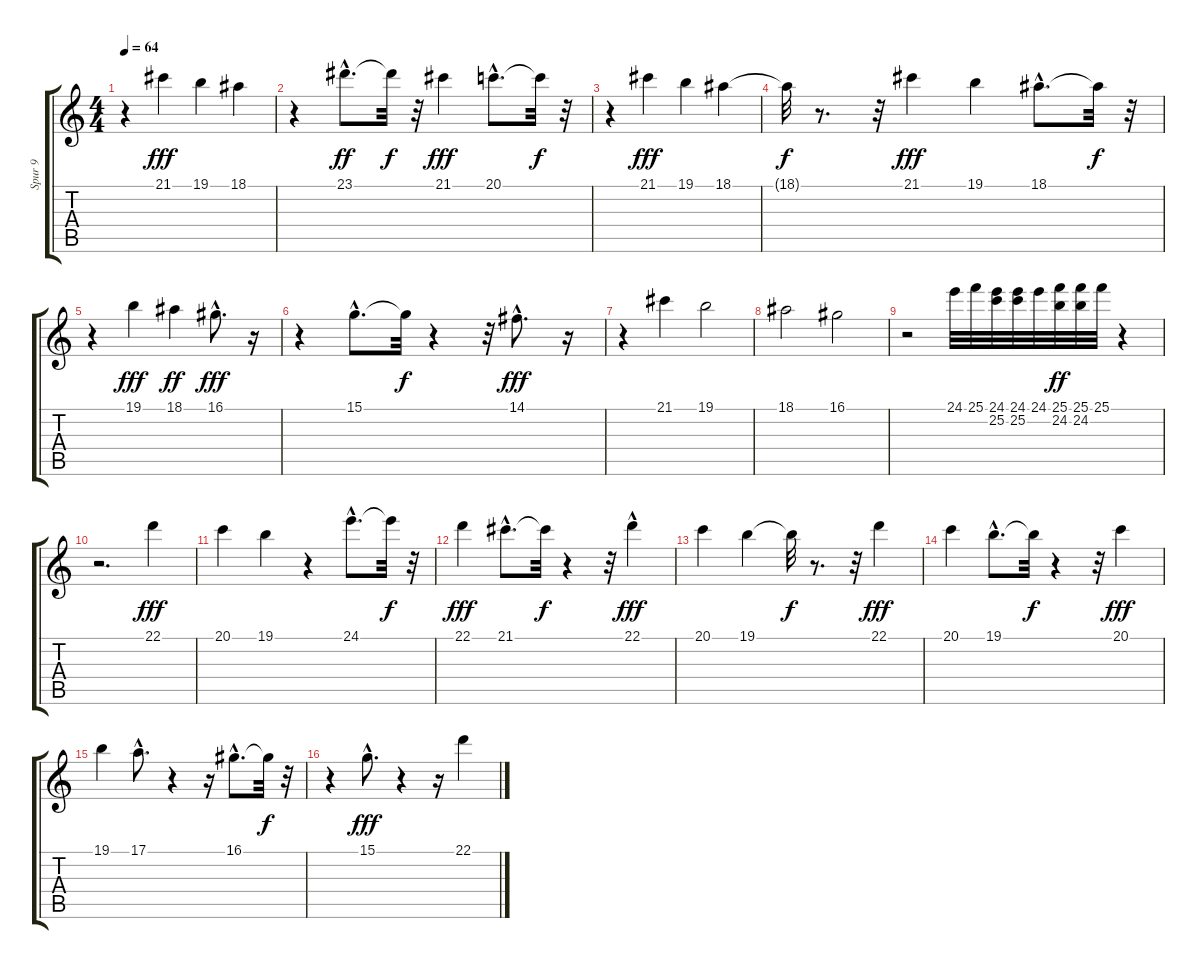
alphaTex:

\track ("Spur 9" "Spur 9") {instrument shakuhachi}
\staff {score tabs}
\tuning (E4 B3 G3 D3 A2 E2) {hide}
\ts (4 4)
\tempo 64
\clef g2
\ks c
r.4{dy fff} 21.1.4 19.1.4 18.1.4 |
r.4 23.1{hac}.8{d dy ff} 23.1{t}.32{dy f} r.32 21.1.4{dy fff} 20.1{hac}.8{d} 20.1{t}.32{dy f} r.32 |
r.4 21.1.4{dy fff} 19.1.4 18.1.4 |
18.1{t}.32{dy f} r.8{d} r.32 21.1.4{dy fff} 19.1.4 18.1{hac}.8{d} 18.1{t}.32{dy f} r.32 |
r.4 19.1.4{dy fff} 18.1.4{dy ff} 16.1{hac}.8{d dy fff} r.16 |
r.4 15.1{hac}.8{d} 15.1{t}.32{dy f} r.4 r.32 14.1{hac}.8{d dy fff} r.16 |
r.4 21.1.4 19.1.2 |
18.1.2 16.1.2 |
r.2 24.1.32 25.1.32 (24.1 25.2).32 (24.1 25.2).32 24.1.32 (25.1 24.2).32{dy ff} (25.1 24.2).32 25.1.32 r.4 |
r.2{d} 22.1.4{dy fff} |
20.1.4 19.1.4 r.4 24.1{hac}.8{d} 24.1{t}.32{dy f} r.32 |
22.1.4{dy fff} 21.1{hac}.8{d} 21.1{t}.32{dy f} r.4 r.32 22.1{hac}.4{dy fff} |
20.1.4 19.1.4 19.1{t}.32{dy f} r.8{d} r.32 22.1.4{dy fff} |
20.1.4 19.1{hac}.8{d} 19.1{t}.32{dy f} r.4 r.32 20.1.4{dy fff} |
19.1.4 17.1{hac}.8{d} r.4 r.16 16.1{hac}.8{d} 16.1{t}.32{dy f} r.32 |
r.4 15.1{hac}.8{d dy fff} r.4 r.16 22.1.4
